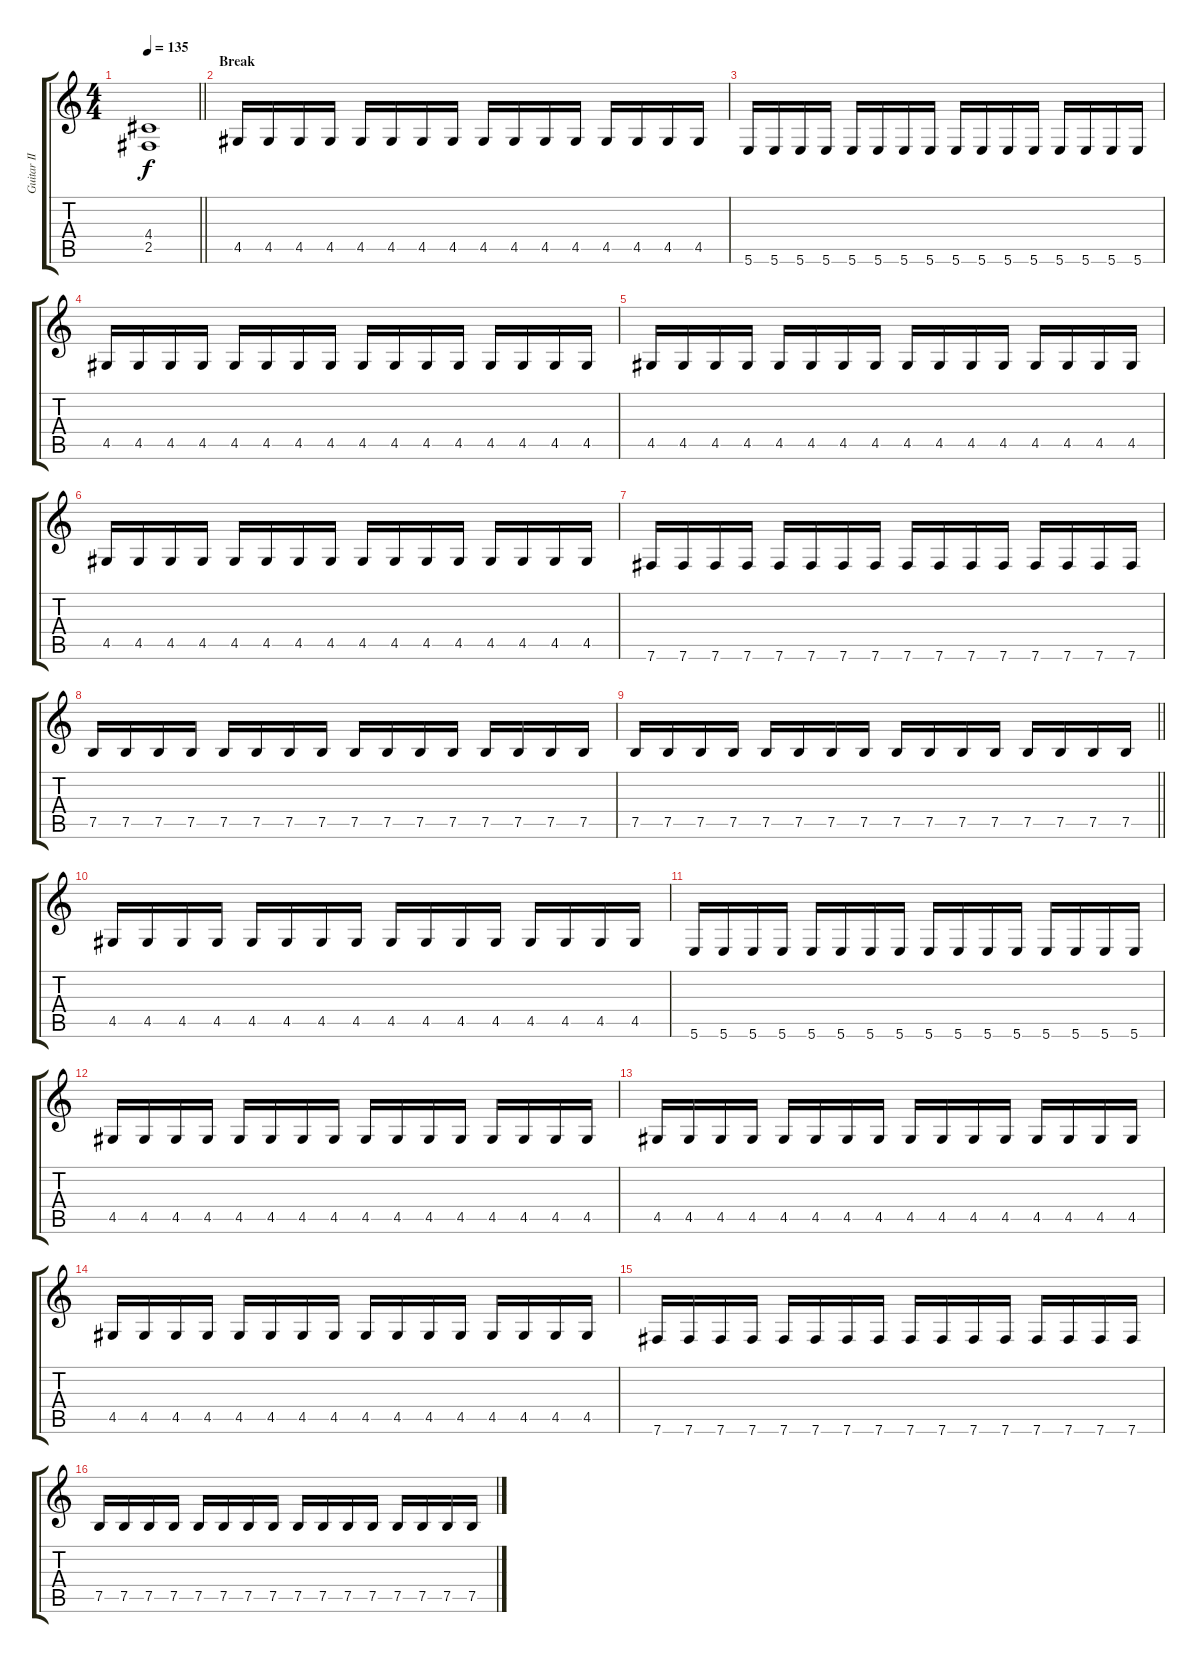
\track ("Guitar II" "Guitar II") {instrument distortionguitar}
\staff {score tabs}
\tuning (B3 Gb3 D3 A2 E2 B1) {hide}
\ts (4 4)
\tempo 135
\clef g2
\barLineRight lightlight
\ks c
(4.4{t} 2.5{t}).1{dy f} |
\section ("" "Break")
4.5.16 4.5.16 4.5.16 4.5.16 4.5.16 4.5.16 4.5.16 4.5.16 4.5.16 4.5.16 4.5.16 4.5.16 4.5.16 4.5.16 4.5.16 4.5.16 |
5.6.16 5.6.16 5.6.16 5.6.16 5.6.16 5.6.16 5.6.16 5.6.16 5.6.16 5.6.16 5.6.16 5.6.16 5.6.16 5.6.16 5.6.16 5.6.16 |
4.5.16 4.5.16 4.5.16 4.5.16 4.5.16 4.5.16 4.5.16 4.5.16 4.5.16 4.5.16 4.5.16 4.5.16 4.5.16 4.5.16 4.5.16 4.5.16 |
4.5.16 4.5.16 4.5.16 4.5.16 4.5.16 4.5.16 4.5.16 4.5.16 4.5.16 4.5.16 4.5.16 4.5.16 4.5.16 4.5.16 4.5.16 4.5.16 |
4.5.16 4.5.16 4.5.16 4.5.16 4.5.16 4.5.16 4.5.16 4.5.16 4.5.16 4.5.16 4.5.16 4.5.16 4.5.16 4.5.16 4.5.16 4.5.16 |
7.6.16 7.6.16 7.6.16 7.6.16 7.6.16 7.6.16 7.6.16 7.6.16 7.6.16 7.6.16 7.6.16 7.6.16 7.6.16 7.6.16 7.6.16 7.6.16 |
7.5.16 7.5.16 7.5.16 7.5.16 7.5.16 7.5.16 7.5.16 7.5.16 7.5.16 7.5.16 7.5.16 7.5.16 7.5.16 7.5.16 7.5.16 7.5.16 |
\barLineRight lightlight
7.5.16 7.5.16 7.5.16 7.5.16 7.5.16 7.5.16 7.5.16 7.5.16 7.5.16 7.5.16 7.5.16 7.5.16 7.5.16 7.5.16 7.5.16 7.5.16 |
\section ("" "")
4.5.16 4.5.16 4.5.16 4.5.16 4.5.16 4.5.16 4.5.16 4.5.16 4.5.16 4.5.16 4.5.16 4.5.16 4.5.16 4.5.16 4.5.16 4.5.16 |
5.6.16 5.6.16 5.6.16 5.6.16 5.6.16 5.6.16 5.6.16 5.6.16 5.6.16 5.6.16 5.6.16 5.6.16 5.6.16 5.6.16 5.6.16 5.6.16 |
4.5.16 4.5.16 4.5.16 4.5.16 4.5.16 4.5.16 4.5.16 4.5.16 4.5.16 4.5.16 4.5.16 4.5.16 4.5.16 4.5.16 4.5.16 4.5.16 |
4.5.16 4.5.16 4.5.16 4.5.16 4.5.16 4.5.16 4.5.16 4.5.16 4.5.16 4.5.16 4.5.16 4.5.16 4.5.16 4.5.16 4.5.16 4.5.16 |
4.5.16 4.5.16 4.5.16 4.5.16 4.5.16 4.5.16 4.5.16 4.5.16 4.5.16 4.5.16 4.5.16 4.5.16 4.5.16 4.5.16 4.5.16 4.5.16 |
7.6.16 7.6.16 7.6.16 7.6.16 7.6.16 7.6.16 7.6.16 7.6.16 7.6.16 7.6.16 7.6.16 7.6.16 7.6.16 7.6.16 7.6.16 7.6.16 |
7.5.16 7.5.16 7.5.16 7.5.16 7.5.16 7.5.16 7.5.16 7.5.16 7.5.16 7.5.16 7.5.16 7.5.16 7.5.16 7.5.16 7.5.16 7.5.16
